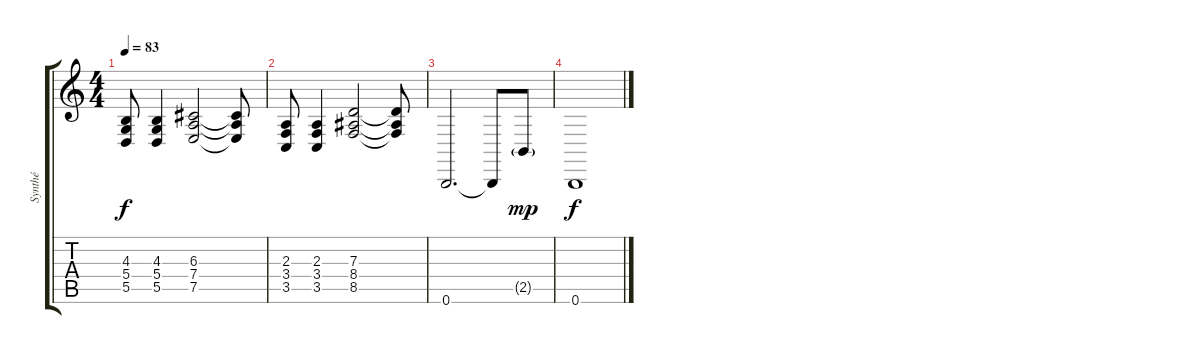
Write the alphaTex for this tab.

\track ("Synthé" "Synthé") {instrument honkytonkpiano}
\staff {score tabs}
\tuning (E4 B3 G3 D3 A2 B1) {hide}
\ts (4 4)
\tempo 83
\clef g2
\ks c
(4.3 5.4 5.5).8{dy f} (4.3 5.4 5.5).4 (6.3 7.4 7.5).2 (6.3{t} 7.4{t} 7.5{t}).8 |
(2.3 3.4 3.5).8 (2.3 3.4 3.5).4 (7.3 8.4 8.5).2 (7.3{t} 8.4{t} 8.5{t}).8 |
0.6.2{d volume 12} 0.6{t}.8 2.5{g}.8{dy mp} |
0.6.1{dy f}
